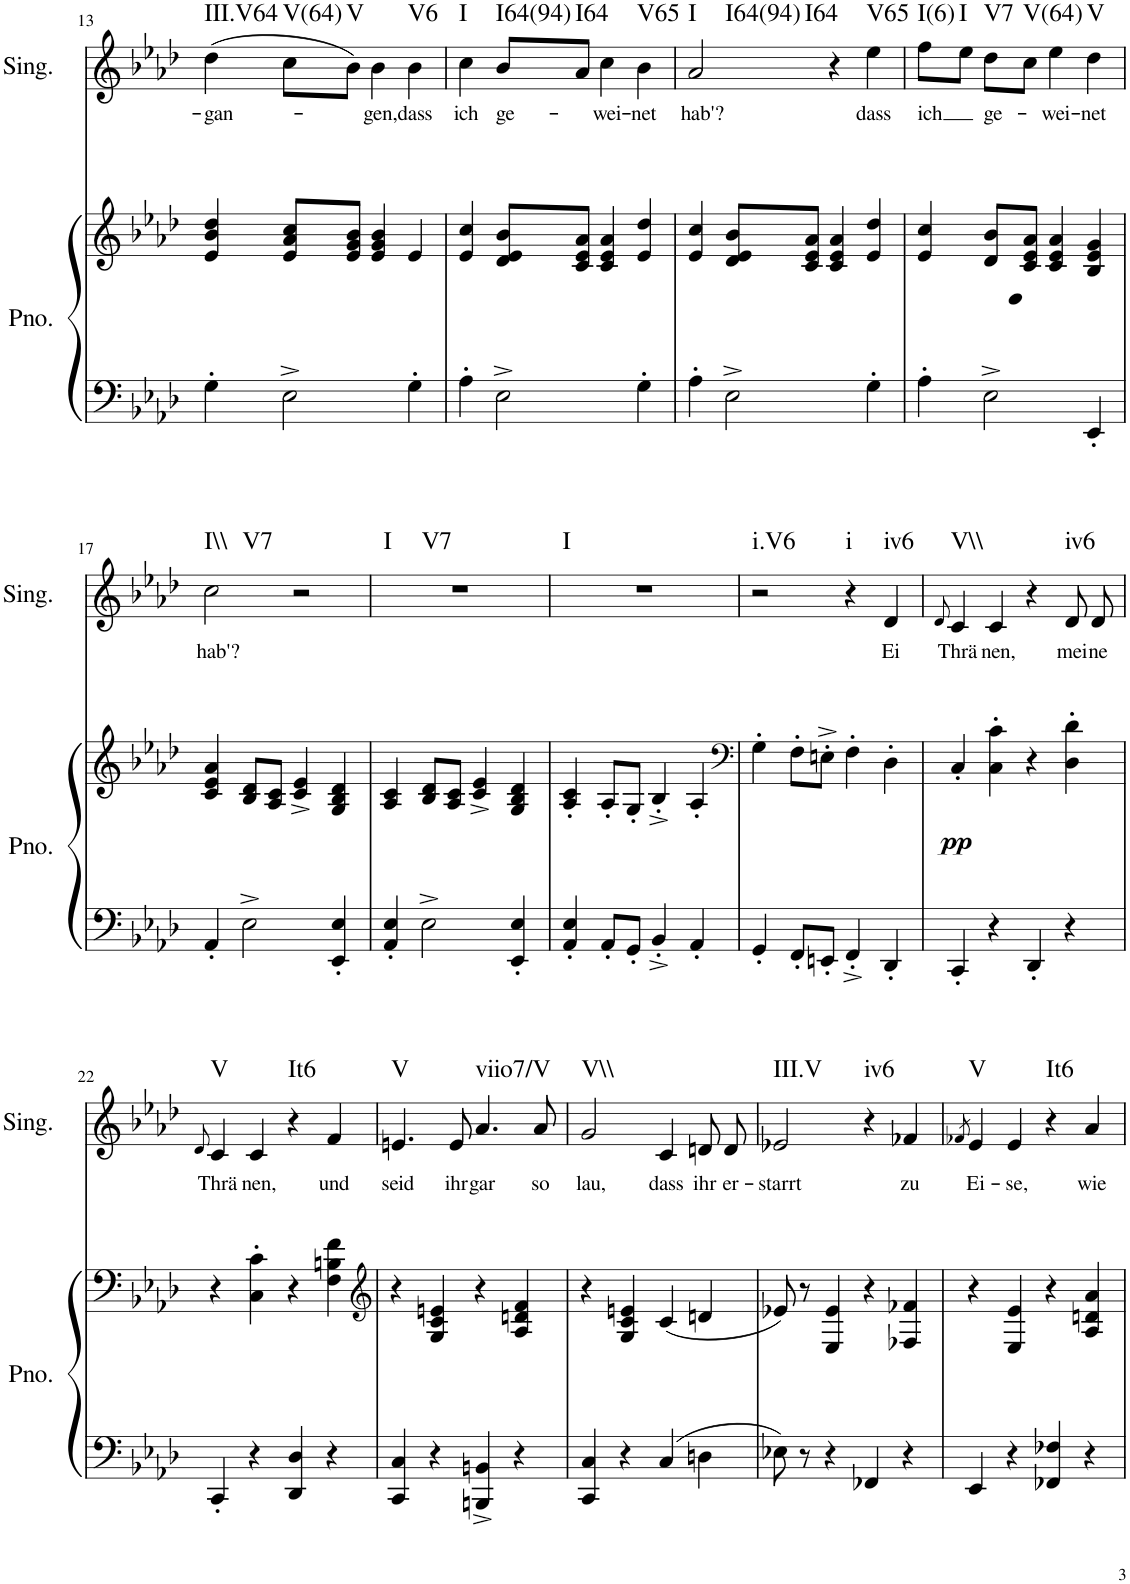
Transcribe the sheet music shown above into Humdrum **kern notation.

**kern	**kern	**dynam	**kern	**text	**harte
*part2	*part2	*part2	*part1	*part1	*part1
*staff3	*staff2	*staff2/3	*staff1	*staff1	*
*I"Pianoforte	*	*	*I"Singstimme	*	*
*I'Pno.	*	*	*I'Sing.	*	*
!!LO:PB:g=z
*clefF4	*clefG2	*	*clefG2	*	*
*k[b-e-a-d-]	*k[b-e-a-d-]	*	*k[b-e-a-d-]	*	*
*M2/2	*M2/2	*	*M2/2	*	*
*met(c|)	*met(c|)	*	*met(c|)	*	*
=13	=13	=13	=13	=13	=13
!	!	!	!	!LO:LY:b	!LO:H:kt=III.V64
4G'\	4e-/ 4b-/ 4dd-/	.	(4dd-\	-gan-	N
!	!	!	!	!	!LO:H:kt=V(64)
2E-^\	8e-/ 8a-/ 8cc/L	.	8cc\L	.	N
!	!	!	!	!	!LO:H:kt=V
.	8e-/ 8g/ 8b-/J	.	8b-\J)	.	N
!	!	!	!	!LO:LY:b	!
.	4e-/ 4g/ 4b-/	.	4b-\	-gen,	.
!	!	!	!	!LO:LY:b	!LO:H:kt=V6
4G'\	4e-/	.	4b-\	dass	N
=14	=14	=14	=14	=14	=14
!	!	!	!	!LO:LY:b	!LO:H:kt=I
4A-'\	4e-/ 4cc/	.	4cc\	-ich	N
!	!	!	!	!LO:LY:b	!LO:H:kt=I64(94)
2E-^\	8d-/ 8e-/ 8b-/L	.	8b-/L	ge-	N
!	!	!	!	!	!LO:H:kt=I64
.	8c/ 8e-/ 8a-/J	.	8a-/J	.	N
!	!	!	!	!LO:LY:b	!
.	4c/ 4e-/ 4a-/	.	4cc\	wei-	.
!	!	!	!	!LO:LY:b	!LO:H:kt=V65
4G'\	4e-/ 4dd-/	.	4b-\	-net	N
=15	=15	=15	=15	=15	=15
!	!	!	!	!LO:LY:b	!LO:H:n=1:kt=I
!	!	!	!	!	!LO:H:n=2:kt=I64(94)
!	!	!	!	!	!LO:H:n=3:kt=I64
4A-'\	4e-/ 4cc/	.	2a-/	hab'?	N N N
2E-^\	8d-/ 8e-/ 8b-/L	.	.	.	.
.	8c/ 8e-/ 8a-/J	.	.	.	.
.	4c/ 4e-/ 4a-/	.	4r	.	.
!	!	!	!	!LO:LY:b	!LO:H:kt=V65
4G'\	4e-/ 4dd-/	.	4ee-\	dass	N
=16	=16	=16	=16	=16	=16
!	!	!	!	!LO:LY:b	!LO:H:kt=I(6)
4A-'\	4e-/ 4cc/	.	8ff\L	ich	N
!	!	!	!	!	!LO:H:kt=I
.	.	.	8ee-\J	.	N
!	!	!	!	!LO:LY:b	!LO:H:kt=V7
2E-^\	8d-/ 8e-/ 8b-/L	.	8dd-\L	ge-	N
!	!	!	!	!	!LO:H:kt=V(64)
.	8c/ 8e-/ 8a-/J	.	8cc\J	.	N
!	!	!	!	!LO:LY:b	!
.	4c/ 4e-/ 4a-/	.	4ee-\	-wei-	.
!	!	!	!	!LO:LY:b	!LO:H:kt=V
4EE-'/	4B-/ 4e-/ 4g/	.	4dd-\	-net	N
!!LO:LB:g=z
=17	=17	=17	=17	=17	=17
!	!	!	!	!LO:LY:b	!LO:H:n=1:kt=I\\
!	!	!	!	!	!LO:H:n=2:kt=V7
4AA-'/	4c/ 4e-/ 4a-/	.	2cc\	hab'?	N N
2E-^\	8B-/ 8d-/L	.	.	.	.
.	8A-/ 8c/J	.	.	.	.
.	4c/^ 4e-/^	.	2r	.	.
4EE-/' 4E-/'	4G/ 4B-/ 4d-/	.	.	.	.
=18	=18	=18	=18	=18	=18
!	!	!	!	!	!LO:H:n=1:kt=I
!	!	!	!	!	!LO:H:n=2:kt=V7
4AA-/' 4E-/'	4A-/ 4c/	.	1r	.	N N
2E-^\	8B-/ 8d-/L	.	.	.	.
.	8A-/ 8c/J	.	.	.	.
.	4c/^ 4e-/^	.	.	.	.
4EE-/' 4E-/'	4G/ 4B-/ 4d-/	.	.	.	.
=19	=19	=19	=19	=19	=19
!	!	!	!	!	!LO:H:kt=I
4AA-/' 4E-/'	4A-/' 4c/'	.	1r	.	N
8AA-'/L	8A-'/L	.	.	.	.
8GG'/J	8G'/J	.	.	.	.
4BB-'^/	4B-'^/	.	.	.	.
4AA-'/	4A-'/	.	.	.	.
=20	=20	=20	=20	=20	=20
*	*clefF4	*	*	*	*
!	!	!	!	!	!LO:H:kt=i.V6
4GG'/	4G'\	.	2r	.	N
8FF'/L	8F'\L	.	.	.	.
8EEn'/J	8En'^\J	.	.	.	.
!	!	!	!	!	!LO:H:kt=i
4FF'^/	4F'\	.	4r	.	N
!	!	!	!	!LO:LY:b	!LO:H:kt=iv6
4DD-'/	4D-'\	.	4d-/	Ei	N
=21	=21	=21	=21	=21	=21
.	.	.	8qd-/	.	.
!	!	!LO:DY:b	!	!LO:LY:b	!LO:H:kt=V\\
4CC'/	4C'/	pp	4c/	Thrä-	N
!	!	!	!	!LO:LY:b	!
4r	4C\' 4c\'	.	4c/	-nen,	.
4DD-'/	4r	.	4r	.	.
!	!	!	!	!LO:LY:b	!LO:H:kt=iv6
4r	4D-\' 4d-\'	.	8d-/	mei-	N
!	!	!	!	!LO:LY:b	!
.	.	.	8d-/	-ne	.
!!LO:LB:g=z
=22	=22	=22	=22	=22	=22
.	.	.	8qd-/	.	.
!	!	!	!	!LO:LY:b	!LO:H:kt=V
4CC'/	4r	.	4c/	Thrä-	N
!	!	!	!	!LO:LY:b	!
4r	4C\' 4c\'	.	4c/	-nen,	.
!	!	!	!	!	!LO:H:kt=It6
4DD-/ 4D-/	4r	.	4r	.	N
!	!	!	!	!LO:LY:b	!
4r	4F\ 4Bn\ 4f\	.	4f/	und	.
=23	=23	=23	=23	=23	=23
*	*clefG2	*	*	*	*
!	!	!	!	!LO:LY:b	!LO:H:kt=V
4CC/ 4C/	4r	.	4.en/	seid	N
4r	4G/ 4c/ 4en/	.	.	.	.
!	!	!	!	!LO:LY:b	!
.	.	.	8e/	ihr	.
!	!	!	!	!LO:LY:b	!LO:H:kt=viio7/V
4BBBn/^ 4BBn/^	4r	.	4.a-/	gar	N
4r	4A-/ 4dn/ 4f/	.	.	.	.
!	!	!	!	!LO:LY:b	!
.	.	.	8a-/	so	.
=24	=24	=24	=24	=24	=24
!	!	!	!	!LO:LY:b	!LO:H:kt=V\\
4CC/ 4C/	4r	.	2g/	lau,	N
4r	4G/ 4c/ 4en/	.	.	.	.
!	!	!	!	!LO:LY:b	!
4C/	(4c/	.	4c/	dass	.
!	!	!	!	!LO:LY:b	!
4Dn\	4dn/	.	8dn/	ihr	.
!	!	!	!	!LO:LY:b	!
.	.	.	8d/	er-	.
=25	=25	=25	=25	=25	=25
!	!	!	!	!LO:LY:b	!LO:H:kt=III.V
8E-X\	8e-X/)	.	2e-X/	-starrt	N
8r	8r	.	.	.	.
4r	4E-/ 4e-/	.	.	.	.
!	!	!	!	!	!LO:H:kt=iv6
4FF-X/	4r	.	4r	.	N
!	!	!	!	!LO:LY:b	!
4r	4F-X/ 4f-X/	.	4f-X/	zu	.
=26	=26	=26	=26	=26	=26
.	.	.	8qf-X/	.	.
!	!	!	!	!LO:LY:b	!LO:H:kt=V
4EE-/	4r	.	4e-/	Ei-	N
!	!	!	!	!LO:LY:b	!
4r	4E-/ 4e-/	.	4e-/	-se,	.
!	!	!	!	!	!LO:H:kt=It6
4FF-X/ 4F-X/	4r	.	4r	.	N
!	!	!	!	!LO:LY:b	!
4r	4A-/ 4dn/ 4a-/	.	4a-/	wie	.
=	=	=	=	=	=
*-	*-	*-	*-	*-	*-
